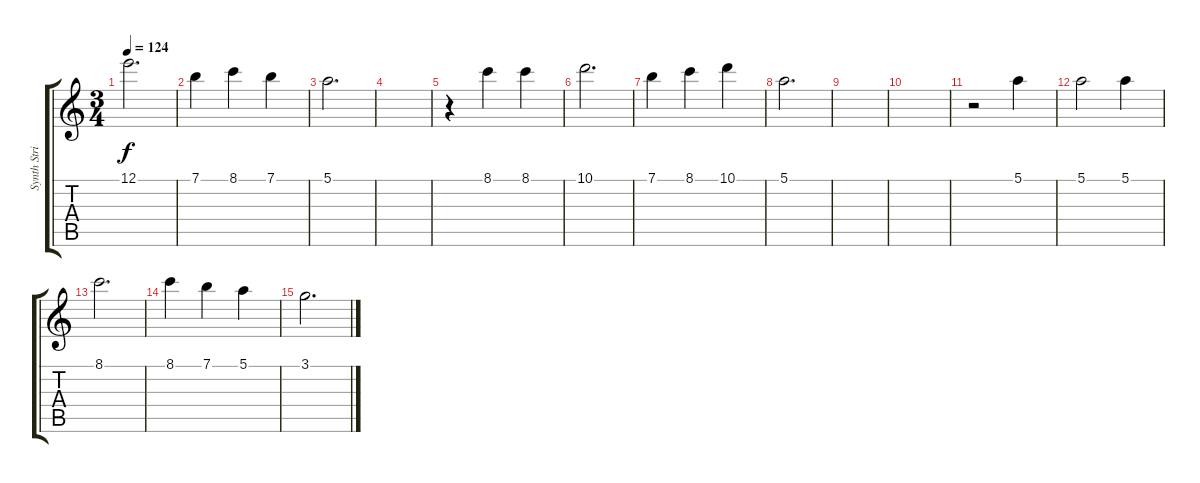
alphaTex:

\track ("Synth Strings" "Synth Stri") {instrument synthstrings2}
\staff {score tabs}
\tuning (E5 B4 G4 D4 A3 E3) {hide}
\ts (3 4)
\tempo 124
\clef g2
\ks c
12.1.2{d dy f} |
7.1.4 8.1.4 7.1.4 |
5.1.2{d} |
|
r.4 8.1.4 8.1.4 |
10.1.2{d} |
7.1.4 8.1.4 10.1.4 |
5.1.2{d} |
|
|
r.2 5.1.4 |
5.1.2 5.1.4 |
8.1.2{d} |
8.1.4 7.1.4 5.1.4 |
3.1.2{d}
